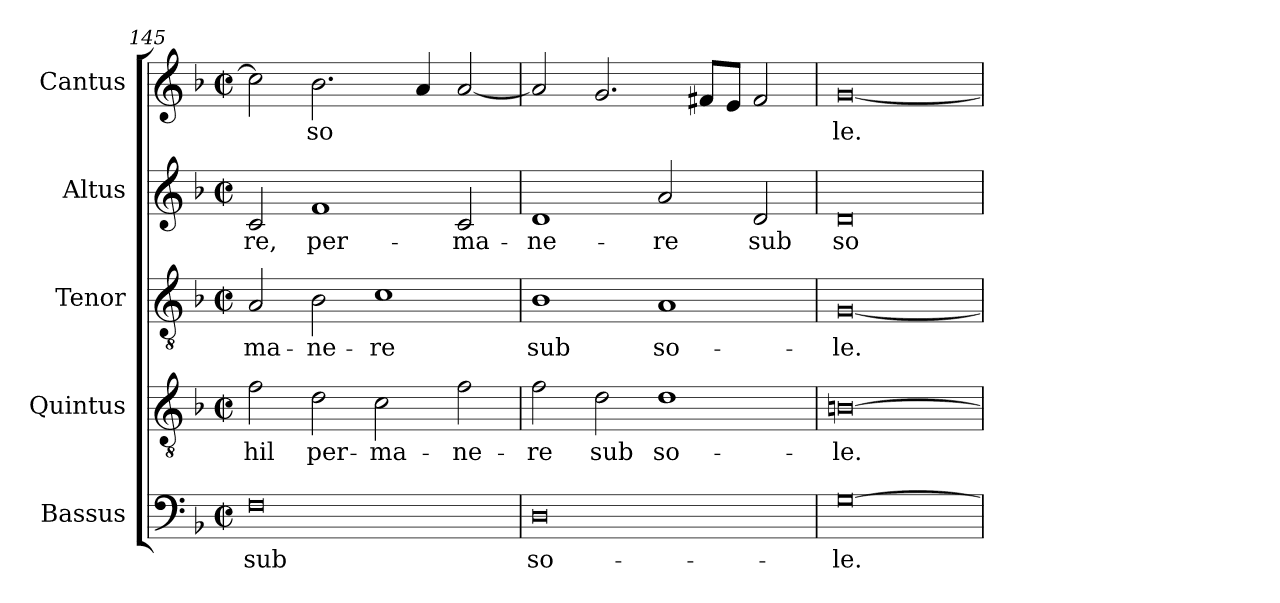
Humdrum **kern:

**kern	**text	**kern	**text	**kern	**text	**kern	**text	**kern	**text
*part5	*part5	*part4	*part4	*part3	*part3	*part2	*part2	*part1	*part1
*staff5	*staff5	*staff4	*staff4	*staff3	*staff3	*staff2	*staff2	*staff1	*staff1
*I"Bassus	*	*I"Quintus	*	*I"Tenor	*	*I"Altus	*	*I"Cantus	*
*clefF4	*	*clefGv2	*	*clefGv2	*	*clefG2	*	*clefG2	*
*k[b-]	*	*k[b-]	*	*k[b-]	*	*k[b-]	*	*k[b-]	*
*F:	*	*F:	*	*F:	*	*F:	*	*F:	*
*M2/2	*	*M2/2	*	*M2/2	*	*M2/2	*	*M2/2	*
*met(c|)	*	*met(c|)	*	*met(c|)	*	*met(c|)	*	*met(c|)	*
=145	=145	=145	=145	=145	=145	=145	=145	=145	=145
!	!LO:LY:b:cj	!	!LO:LY:b:cj	!	!LO:LY:b:cj	!	!LO:LY:b:cj	!	!
0F	sub	2f\	-hil	2A/	-ma-	2c/	-re,	2cc\]	.
!	!	!	!LO:LY:b:cj	!	!LO:LY:b:cj	!	!LO:LY:b:cj	!	!LO:LY:b:cj
.	.	2d\	per-	2B-\	-ne-	1f	per-	2.b-\	so
!	!	!	!LO:LY:b:cj	!	!LO:LY:b:cj	!	!	!	!
.	.	2c\	-ma-	1c	-re	.	.	.	.
.	.	.	.	.	.	.	.	4a/	.
!	!	!	!LO:LY:b:cj	!	!	!	!LO:LY:b:cj	!	!
.	.	2f\	-ne-	.	.	2c/	-ma-	[<2a/	.
=146	=146	=146	=146	=146	=146	=146	=146	=146	=146
!	!LO:LY:b:cj	!	!LO:LY:b:cj	!	!LO:LY:b:cj	!	!LO:LY:b:cj	!	!
0D	so-	2f\	-re	1B-	sub	1d	-ne-	2a/]	.
!	!	!	!LO:LY:b:cj	!	!	!	!	!	!
.	.	2d\	sub	.	.	.	.	2.g/	.
!	!	!	!LO:LY:b:cj	!	!LO:LY:b:cj	!	!LO:LY:b:cj	!	!
.	.	1d	so-	1A	so-	2a/	-re	.	.
.	.	.	.	.	.	.	.	8f#/L	.
.	.	.	.	.	.	.	.	8e/J	.
!	!	!	!	!	!	!	!LO:LY:b:cj	!	!
.	.	.	.	.	.	2d/	sub	2f#/	.
=147	=147	=147	=147	=147	=147	=147	=147	=147	=147
!	!LO:LY:b:cj	!	!LO:LY:b:cj	!	!LO:LY:b:cj	!	!LO:LY:b:cj	!	!LO:LY:b:cj
[>0G	-le.	[>0Bn	-le.	[<0G	-le.	0d	so-	[<0g	le.
=	=	=	=	=	=	=	=	=	=
*-	*-	*-	*-	*-	*-	*-	*-	*-	*-
